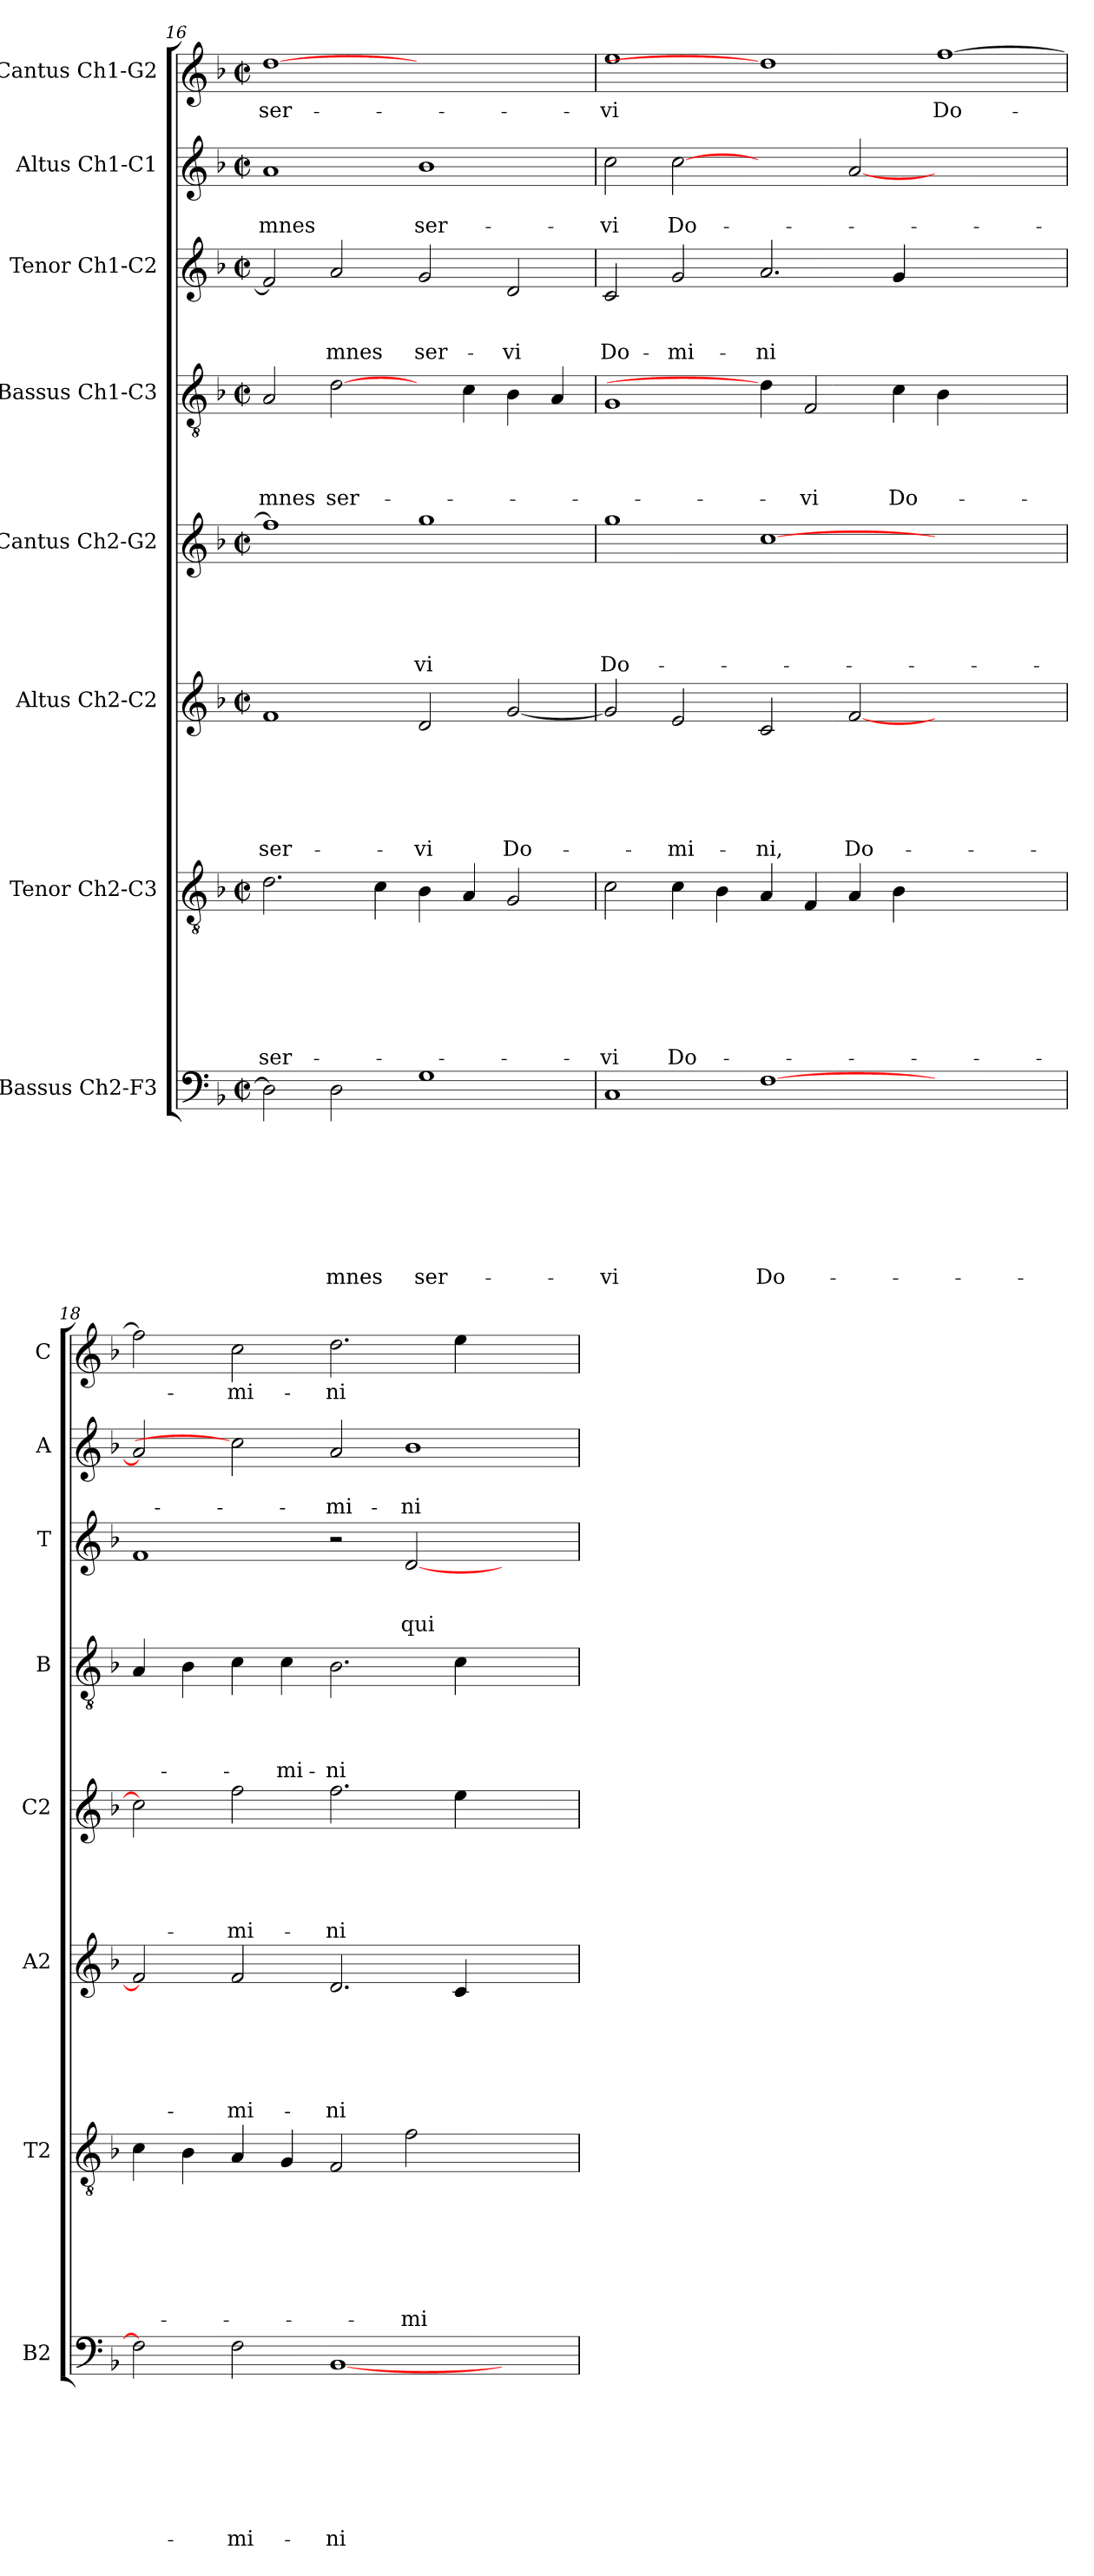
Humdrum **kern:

**kern	**text	**text	**text	**text	**text	**text	**text	**text	**kern	**text	**text	**text	**text	**text	**text	**text	**kern	**text	**text	**text	**text	**text	**text	**kern	**text	**text	**text	**text	**text	**kern	**text	**text	**text	**text	**kern	**text	**text	**text	**kern	**text	**text	**kern	**text
*part8	*part8	*part8	*part8	*part8	*part8	*part8	*part8	*part8	*part7	*part7	*part7	*part7	*part7	*part7	*part7	*part7	*part6	*part6	*part6	*part6	*part6	*part6	*part6	*part5	*part5	*part5	*part5	*part5	*part5	*part4	*part4	*part4	*part4	*part4	*part3	*part3	*part3	*part3	*part2	*part2	*part2	*part1	*part1
*staff8	*staff8	*staff8	*staff8	*staff8	*staff8	*staff8	*staff8	*staff8	*staff7	*staff7	*staff7	*staff7	*staff7	*staff7	*staff7	*staff7	*staff6	*staff6	*staff6	*staff6	*staff6	*staff6	*staff6	*staff5	*staff5	*staff5	*staff5	*staff5	*staff5	*staff4	*staff4	*staff4	*staff4	*staff4	*staff3	*staff3	*staff3	*staff3	*staff2	*staff2	*staff2	*staff1	*staff1
*I"Bassus Ch2-F3	*	*	*	*	*	*	*	*	*I"Tenor Ch2-C3	*	*	*	*	*	*	*	*I"Altus Ch2-C2	*	*	*	*	*	*	*I"Cantus Ch2-G2	*	*	*	*	*	*I"Bassus Ch1-C3	*	*	*	*	*I"Tenor Ch1-C2	*	*	*	*I"Altus Ch1-C1	*	*	*I"Cantus Ch1-G2	*
*I'B2	*	*	*	*	*	*	*	*	*I'T2	*	*	*	*	*	*	*	*I'A2	*	*	*	*	*	*	*I'C2	*	*	*	*	*	*I'B	*	*	*	*	*I'T	*	*	*	*I'A	*	*	*I'C	*
*clefF4	*	*	*	*	*	*	*	*	*clefGv2	*	*	*	*	*	*	*	*clefG2	*	*	*	*	*	*	*clefG2	*	*	*	*	*	*clefGv2	*	*	*	*	*clefG2	*	*	*	*clefG2	*	*	*clefG2	*
*k[b-]	*	*	*	*	*	*	*	*	*k[b-]	*	*	*	*	*	*	*	*k[b-]	*	*	*	*	*	*	*k[b-]	*	*	*	*	*	*k[b-]	*	*	*	*	*k[b-]	*	*	*	*k[b-]	*	*	*k[b-]	*
*F:	*	*	*	*	*	*	*	*	*F:	*	*	*	*	*	*	*	*F:	*	*	*	*	*	*	*F:	*	*	*	*	*	*F:	*	*	*	*	*F:	*	*	*	*F:	*	*	*F:	*
*M2/2	*	*	*	*	*	*	*	*	*M2/2	*	*	*	*	*	*	*	*M2/2	*	*	*	*	*	*	*M2/2	*	*	*	*	*	*M2/2	*	*	*	*	*M2/2	*	*	*	*M2/2	*	*	*M2/2	*
*met(c|)	*	*	*	*	*	*	*	*	*met(c|)	*	*	*	*	*	*	*	*met(c|)	*	*	*	*	*	*	*met(c|)	*	*	*	*	*	*met(c|)	*	*	*	*	*met(c|)	*	*	*	*met(c|)	*	*	*met(c|)	*
=16	=16	=16	=16	=16	=16	=16	=16	=16	=16	=16	=16	=16	=16	=16	=16	=16	=16	=16	=16	=16	=16	=16	=16	=16	=16	=16	=16	=16	=16	=16	=16	=16	=16	=16	=16	=16	=16	=16	=16	=16	=16	=16	=16
!	!	!	!	!	!	!	!	!	!	!	!	!	!	!	!	!LO:LY:b	!	!	!	!	!	!	!LO:LY:b	!	!	!	!	!	!	!	!	!	!	!LO:LY:b	!	!	!	!	!	!	!LO:LY:b	!	!LO:LY:b
2D\]	.	.	.	.	.	.	.	.	2.d\	.	.	.	.	.	.	ser-	1f	.	.	.	.	.	ser-	1ff]	.	.	.	.	.	2A/	.	.	.	-mnes	2f/]	.	.	.	1a	.	-mnes	[1dd	ser-
!	!	!	!	!	!	!	!	!LO:LY:b	!	!	!	!	!	!	!	!	!	!	!	!	!	!	!	!	!	!	!	!	!	!	!	!	!	!LO:LY:b	!	!	!	!LO:LY:b	!	!	!	!	!
2D\	.	.	.	.	.	.	.	-mnes	.	.	.	.	.	.	.	.	.	.	.	.	.	.	.	.	.	.	.	.	.	[2d\	.	.	.	ser-	2a/	.	.	-mnes	.	.	.	.	.
.	.	.	.	.	.	.	.	.	4c\	.	.	.	.	.	.	.	.	.	.	.	.	.	.	.	.	.	.	.	.	.	.	.	.	.	.	.	.	.	.	.	.	.	.
!	!	!	!	!	!	!	!	!LO:LY:b	!	!	!	!	!	!	!	!	!	!	!	!	!	!	!LO:LY:b	!	!	!	!	!	!LO:LY:b	!	!	!	!	!	!	!	!	!LO:LY:b	!	!	!LO:LY:b	!	!
1G	.	.	.	.	.	.	.	ser-	4B-\	.	.	.	.	.	.	.	2d/	.	.	.	.	.	-vi	1gg	.	.	.	.	-vi	4ryy	.	.	.	.	2g/	.	.	ser-	1b-	.	ser-	1ryy	.
.	.	.	.	.	.	.	.	.	4A/	.	.	.	.	.	.	.	.	.	.	.	.	.	.	.	.	.	.	.	.	4c\	.	.	.	.	.	.	.	.	.	.	.	.	.
!	!	!	!	!	!	!	!	!	!	!	!	!	!	!	!	!	!	!	!	!	!	!	!LO:LY:b	!	!	!	!	!	!	!	!	!	!	!	!	!	!	!LO:LY:b	!	!	!	!	!
.	.	.	.	.	.	.	.	.	2G/	.	.	.	.	.	.	.	[2g/	.	.	.	.	.	Do-	.	.	.	.	.	.	4B-\	.	.	.	.	2d/	.	.	-vi	.	.	.	.	.
.	.	.	.	.	.	.	.	.	.	.	.	.	.	.	.	.	.	.	.	.	.	.	.	.	.	.	.	.	.	4A/	.	.	.	.	.	.	.	.	.	.	.	.	.
!!LO:LB:g=z
=17	=17	=17	=17	=17	=17	=17	=17	=17	=17	=17	=17	=17	=17	=17	=17	=17	=17	=17	=17	=17	=17	=17	=17	=17	=17	=17	=17	=17	=17	=17	=17	=17	=17	=17	=17	=17	=17	=17	=17	=17	=17	=17	=17
!	!	!	!	!	!	!	!	!LO:LY:b	!	!	!	!	!	!	!	!LO:LY:b	!	!	!	!	!	!	!	!	!	!	!	!	!LO:LY:b	!	!	!	!	!	!	!	!	!LO:LY:b	!	!	!LO:LY:b	!	!LO:LY:b
1C	.	.	.	.	.	.	.	-vi	2c\	.	.	.	.	.	.	-vi	2g/]	.	.	.	.	.	.	1gg	.	.	.	.	Do-	1G	.	.	.	.	2c/	.	.	Do-	2cc\	.	-vi	1ee	-vi
!	!	!	!	!	!	!	!	!	!	!	!	!	!	!	!	!LO:LY:b	!	!	!	!	!	!	!LO:LY:b	!	!	!	!	!	!	!	!	!	!	!	!	!	!	!LO:LY:b	!	!	!LO:LY:b	!	!
.	.	.	.	.	.	.	.	.	4c\	.	.	.	.	.	.	Do-	2e/	.	.	.	.	.	-mi-	.	.	.	.	.	.	.	.	.	.	.	2g/	.	.	-mi-	[2cc	.	Do-	.	.
.	.	.	.	.	.	.	.	.	4B-\	.	.	.	.	.	.	.	.	.	.	.	.	.	.	.	.	.	.	.	.	.	.	.	.	.	.	.	.	.	.	.	.	.	.
!	!	!	!	!	!	!	!	!LO:LY:b	!	!	!	!	!	!	!	!	!	!	!	!	!	!	!LO:LY:b	!	!	!	!	!	!	!	!	!	!	!	!	!	!	!LO:LY:b	!	!	!	!	!
[1F	.	.	.	.	.	.	.	Do-	4A/	.	.	.	.	.	.	.	2c/	.	.	.	.	.	-ni,	[1cc	.	.	.	.	.	4d\]	.	.	.	.	2.a/	.	.	-ni	2ryy	.	.	1dd]	.
!	!	!	!	!	!	!	!	!	!	!	!	!	!	!	!	!	!	!	!	!	!	!	!	!	!	!	!	!	!	!	!	!	!	!LO:LY:b	!	!	!	!	!	!	!	!	!
.	.	.	.	.	.	.	.	.	4F/	.	.	.	.	.	.	.	.	.	.	.	.	.	.	.	.	.	.	.	.	2F/	.	.	.	-vi	.	.	.	.	.	.	.	.	.
!	!	!	!	!	!	!	!	!	!	!	!	!	!	!	!	!	!	!	!	!	!	!	!LO:LY:b	!	!	!	!	!	!	!	!	!	!	!	!	!	!	!	!	!	!	!	!
.	.	.	.	.	.	.	.	.	4A/	.	.	.	.	.	.	.	[2f/	.	.	.	.	.	Do-	.	.	.	.	.	.	.	.	.	.	.	.	.	.	.	[2a/	.	.	.	.
!	!	!	!	!	!	!	!	!	!	!	!	!	!	!	!	!	!	!	!	!	!	!	!	!	!	!	!	!	!	!	!	!	!	!LO:LY:b	!	!	!	!	!	!	!	!	!
.	.	.	.	.	.	.	.	.	4B-\	.	.	.	.	.	.	.	.	.	.	.	.	.	.	.	.	.	.	.	.	4c\	.	.	.	Do-	4g/	.	.	.	.	.	.	.	.
!	!	!	!	!	!	!	!	!	!	!	!	!	!	!	!	!	!	!	!	!	!	!	!	!	!	!	!	!	!	!	!	!	!	!	!	!	!	!	!	!	!	!	!LO:LY:b
1ryy	.	.	.	.	.	.	.	.	1ryy	.	.	.	.	.	.	.	1ryy	.	.	.	.	.	.	1ryy	.	.	.	.	.	4B-\	.	.	.	.	1ryy	.	.	.	1ryy	.	.	[1ff	Do-
.	.	.	.	.	.	.	.	.	.	.	.	.	.	.	.	.	.	.	.	.	.	.	.	.	.	.	.	.	.	2.ryy	.	.	.	.	.	.	.	.	.	.	.	.	.
=18	=18	=18	=18	=18	=18	=18	=18	=18	=18	=18	=18	=18	=18	=18	=18	=18	=18	=18	=18	=18	=18	=18	=18	=18	=18	=18	=18	=18	=18	=18	=18	=18	=18	=18	=18	=18	=18	=18	=18	=18	=18	=18	=18
2F\]	.	.	.	.	.	.	.	.	4c\	.	.	.	.	.	.	.	2f/]	.	.	.	.	.	.	2cc\]	.	.	.	.	.	4A/	.	.	.	.	1f	.	.	.	2a/]	.	.	2ff\]	.
.	.	.	.	.	.	.	.	.	4B-\	.	.	.	.	.	.	.	.	.	.	.	.	.	.	.	.	.	.	.	.	4B-\	.	.	.	.	.	.	.	.	.	.	.	.	.
!	!	!	!	!	!	!	!	!LO:LY:b	!	!	!	!	!	!	!	!	!	!	!	!	!	!	!LO:LY:b	!	!	!	!	!	!LO:LY:b	!	!	!	!	!	!	!	!	!	!	!	!	!	!LO:LY:b
2F\	.	.	.	.	.	.	.	-mi-	4A/	.	.	.	.	.	.	.	2f/	.	.	.	.	.	-mi-	2ff\	.	.	.	.	-mi-	4c\	.	.	.	.	.	.	.	.	2cc]	.	.	2cc\	-mi-
!	!	!	!	!	!	!	!	!	!	!	!	!	!	!	!	!	!	!	!	!	!	!	!	!	!	!	!	!	!	!	!	!	!	!LO:LY:b	!	!	!	!	!	!	!	!	!
.	.	.	.	.	.	.	.	.	4G/	.	.	.	.	.	.	.	.	.	.	.	.	.	.	.	.	.	.	.	.	4c\	.	.	.	-mi-	.	.	.	.	.	.	.	.	.
!	!	!	!	!	!	!	!	!LO:LY:b	!	!	!	!	!	!	!	!	!	!	!	!	!	!	!LO:LY:b	!	!	!	!	!	!LO:LY:b	!	!	!	!	!LO:LY:b	!	!	!	!	!	!	!LO:LY:b	!	!LO:LY:b
[1BB-	.	.	.	.	.	.	.	-ni	2F/	.	.	.	.	.	.	.	2.d/	.	.	.	.	.	-ni	2.ff\	.	.	.	.	-ni	2.B-\	.	.	.	-ni	2r	.	.	.	2a/	.	-mi-	2.dd\	-ni
!	!	!	!	!	!	!	!	!	!	!	!	!	!	!	!	!LO:LY:b	!	!	!	!	!	!	!	!	!	!	!	!	!	!	!	!	!	!	!	!	!	!LO:LY:b	!	!	!LO:LY:b	!	!
.	.	.	.	.	.	.	.	.	2f\	.	.	.	.	.	.	-mi-	.	.	.	.	.	.	.	.	.	.	.	.	.	.	.	.	.	.	[2d/	.	.	qui	1b-	.	-ni	.	.
.	.	.	.	.	.	.	.	.	.	.	.	.	.	.	.	.	4c/	.	.	.	.	.	.	4ee\	.	.	.	.	.	4c\	.	.	.	.	.	.	.	.	.	.	.	4ee\	.
2ryy	.	.	.	.	.	.	.	.	2ryy	.	.	.	.	.	.	.	2ryy	.	.	.	.	.	.	2ryy	.	.	.	.	.	2ryy	.	.	.	.	2ryy	.	.	.	.	.	.	2ryy	.
=	=	=	=	=	=	=	=	=	=	=	=	=	=	=	=	=	=	=	=	=	=	=	=	=	=	=	=	=	=	=	=	=	=	=	=	=	=	=	=	=	=	=	=
*-	*-	*-	*-	*-	*-	*-	*-	*-	*-	*-	*-	*-	*-	*-	*-	*-	*-	*-	*-	*-	*-	*-	*-	*-	*-	*-	*-	*-	*-	*-	*-	*-	*-	*-	*-	*-	*-	*-	*-	*-	*-	*-	*-
